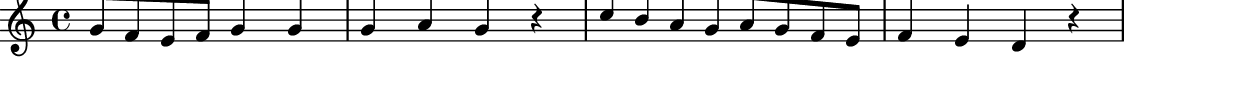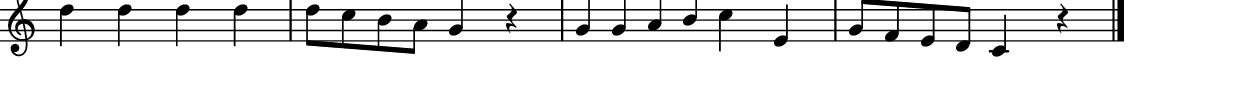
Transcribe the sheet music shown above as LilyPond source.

% MusicXML to Lilypond converter by Kovi

szovegAAA = \lyricmode {  "Ré" -- "szeg" "va" -- "gyok" "ró" -- "zsám," "mint" "a" "csap," "Nem" "a" -- "lud" -- "tam" "há" -- "rom" "éj" -- "jel," "há" -- "rom" "nap." "Ha" -- "za" -- "men" -- "nék," "sej," "de" "nem" "tu" -- "dok," "így" "hát" "ked" -- "ves" "ró" -- "zsám," "ná" -- "lad" "ma" -- "ra" -- "dok."  }

% Analyzing...
% 1 parts
% 1 Staff
% forceBassClefActive = 
melody = {
% 44 notes in the part
% 1 voices

\new Staff
\new Voice {
% 44 notes
% 8 mesaures

% Measure 1
\clef "treble"
\key c \major
\time 4/4 
g'8 f'8 e'8 f'8 g'4 g'4 
% Measure 2
g'4 a'4 g'4 r4 
% Measure 3
c''8 b'8 a'8 g'8 a'8 g'8 f'8 e'8 
% Measure 4
f'4 e'4 d'4 r4 
% Measure 5
\break
d''4 d''4 d''4 d''4 
% Measure 6
d''8 c''8 b'8 a'8 g'4 r4 
% Measure 7
g'8 g'8 a'8 b'8 c''4 e'4 
% Measure 8
g'8 f'8 e'8 d'8 c'4 r4 \bar "|." 
} % voice
} % melody


harmonies = \chordmode {
% 8 chords
\germanChords
c4 s4 s4 s4 g4 s4 s4 s4 c4 s4 s4 s4 g4 s4 s4 s4 g4 s4 s4 s4 s4 s4 s4 s4 c4 s4 s4 s4 g4 s4 c4
}

\include "../../definitions.ly"
